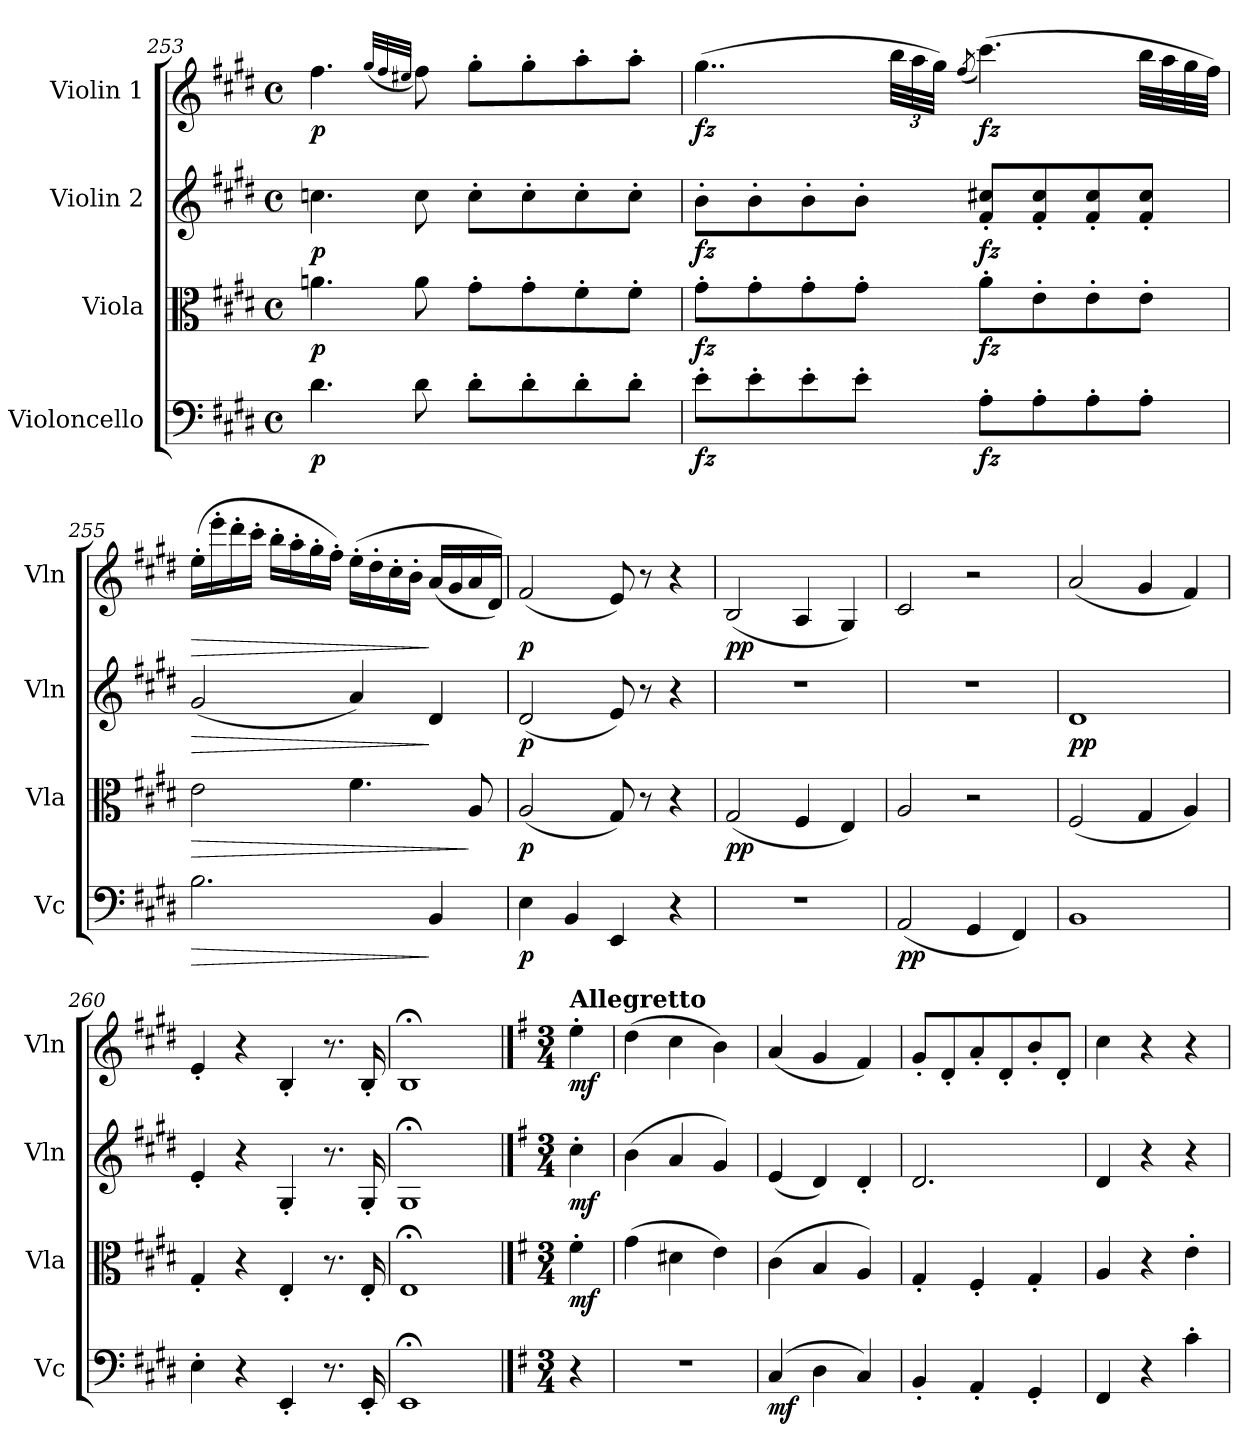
**kern	**dynam	**kern	**dynam	**kern	**dynam	**kern	**dynam
*part4	*part4	*part3	*part3	*part2	*part2	*part1	*part1
*staff4	*staff4	*staff3	*staff3	*staff2	*staff2	*staff1	*staff1
*I"Violoncello	*	*I"Viola	*	*I"Violin 2	*	*I"Violin 1	*
*I'Vc	*	*I'Vla	*	*I'Vln	*	*I'Vln	*
*clefF4	*	*clefC3	*	*clefG2	*	*clefG2	*
*k[f#c#g#d#]	*	*k[f#c#g#d#]	*	*k[f#c#g#d#]	*	*k[f#c#g#d#]	*
*M4/4	*	*M4/4	*	*M4/4	*	*M4/4	*
*met(c)	*	*met(c)	*	*met(c)	*	*met(c)	*
=253	=253	=253	=253	=253	=253	=253	=253
!	!LO:DY:b	!	!LO:DY:b	!	!LO:DY:b	!	!LO:DY:b
4.d#\	p	4.an\	p	4.ccn\	p	4.ff#\	p
.	.	.	.	.	.	(<32qgg#/LLL	.
.	.	.	.	.	.	32qff#/	.
.	.	.	.	.	.	32qee#X/JJJ	.
8d#\	.	8a\	.	8cc\	.	8ff#\)	.
8d#'\L	.	8g#'\L	.	8cc'\L	.	8gg#'\L	.
8d#'\	.	8g#'\	.	8cc'\	.	8gg#'\	.
8d#'\	.	8f#'\	.	8cc'\	.	8aa'\	.
8d#'\J	.	8f#'\J	.	8cc'\J	.	8aa'\J	.
=254	=254	=254	=254	=254	=254	=254	=254
!	!LO:DY:b	!	!LO:DY:b	!	!LO:DY:b	!	!LO:DY:b
8e'\L	fz	8g#'\L	fz	8b'\L	fz	(>4..gg#\	fz
8e'\	.	8g#'\	.	8b'\	.	.	.
8e'\	.	8g#'\	.	8b'\	.	.	.
8e'\J	.	8g#'\J	.	8b'\J	.	.	.
*	*	*	*	*	*	*Xbrackettup	*
.	.	.	.	.	.	48bb\LLL	.
.	.	.	.	.	.	48aa\	.
.	.	.	.	.	.	48gg#\JJJ)	.
.	.	.	.	.	.	(<8qff#/	.
!	!LO:DY:b	!	!LO:DY:b	!	!LO:DY:b	!	!LO:DY:b
8A'\L	fz	8a'\L	fz	8f#/' 8cc#X/'L	fz	(>4.ccc#\)	fz
8A'\	.	8e'\	.	8f#/' 8cc#/'	.	.	.
8A'\	.	8e'\	.	8f#/' 8cc#/'	.	.	.
8A'\J	.	8e'\J	.	8f#/' 8cc#/'J	.	32bb\LLL	.
.	.	.	.	.	.	32aa\	.
.	.	.	.	.	.	32gg#\	.
.	.	.	.	.	.	32ff#\JJJ)	.
!!LO:LB:g=z
=255	=255	=255	=255	=255	=255	=255	=255
!	!LO:HP:b	!	!LO:HP:b	!	!LO:HP:b	!	!LO:HP:b
2.B\	>	2e\	>	(<2g#/	>	(>16ee'\LL	>
.	.	.	.	.	.	16eee'\	.
.	.	.	.	.	.	16ddd#'\	.
.	.	.	.	.	.	16ccc#'\JJ	.
.	.	.	.	.	.	16bb'\LL	.
.	.	.	.	.	.	16aa'\	.
.	.	.	.	.	.	16gg#'\	.
.	.	.	.	.	.	16ff#'\JJ)	.
.	.	4.f#\	.	4a/)	.	(>16ee'\LL	.
.	.	.	.	.	.	16dd#'\	.
.	.	.	.	.	.	16cc#'\	.
.	.	.	.	.	.	16b'\JJ	.
4BB/	]	.	.	4d#/	]	(<16a/LL	]
.	.	.	.	.	.	16g#/	.
.	.	8A/	]	.	.	16a/	.
.	.	.	.	.	.	16d#/JJ))	.
=256	=256	=256	=256	=256	=256	=256	=256
!	!LO:DY:b	!	!LO:DY:b	!	!LO:DY:b	!	!LO:DY:b
4E\	p	(<2A/	p	(<2d#/	p	(<2f#/	p
4BB/	.	.	.	.	.	.	.
4EE/	.	8G#/)	.	8e/)	.	8e/)	.
.	.	8r	.	8r	.	8r	.
4r	.	4r	.	4r	.	4r	.
=257	=257	=257	=257	=257	=257	=257	=257
!	!	!	!LO:DY:b	!	!	!	!LO:DY:b
1r	.	(<2G#/	pp	1r	.	(<2B/	pp
.	.	4F#/	.	.	.	4A/	.
.	.	4E/)	.	.	.	4G#/)	.
=258	=258	=258	=258	=258	=258	=258	=258
!	!LO:DY:b	!	!	!	!	!	!
(<2AA/	pp	2A/	.	1r	.	2c#/	.
4GG#/	.	2r	.	.	.	2r	.
4FF#/)	.	.	.	.	.	.	.
=259	=259	=259	=259	=259	=259	=259	=259
!	!	!	!	!	!LO:DY:b	!	!
1BB	.	(<2F#/	.	1d#	pp	(<2a/	.
.	.	4G#/	.	.	.	4g#/	.
.	.	4A/)	.	.	.	4f#/)	.
=260	=260	=260	=260	=260	=260	=260	=260
4E'\	.	4G#'/	.	4e'/	.	4e'/	.
4r	.	4r	.	4r	.	4r	.
4EE'/	.	4E'/	.	4G#'/	.	4B'/	.
8.r	.	8.r	.	8.r	.	8.r	.
16EE'/	.	16E'/	.	16G#'/	.	16B'/	.
=261	=261	=261	=261	=261	=261	=261	=261
1EE;<	.	1E;<	.	1G#;<	.	1B;<	.
!!LO:PB:g=z
==261X1	==261X1	==261X1	==261X1	==261X1	==261X1	==261X1	==261X1
*k[f#]	*	*k[f#]	*	*k[f#]	*	*k[f#]	*
*M3/4	*	*M3/4	*	*M3/4	*	*M3/4	*
!	!	!	!	!	!	!LO:TX:a:B:t=Allegretto	!
!	!	!	!LO:DY:b	!	!LO:DY:b	!	!LO:DY:b
4r	.	4f#'\	mf	4cc'\	mf	4ee'\	mf
=262	=262	=262	=262	=262	=262	=262	=262
2.r	.	(>4g\	.	(>4b\	.	(>4dd\	.
.	.	4d#X\	.	4a/	.	4cc\	.
.	.	4e\)	.	4g/)	.	4b\)	.
=263	=263	=263	=263	=263	=263	=263	=263
!	!LO:DY:b	!	!	!	!	!	!
(>4C/	mf	(>4c\	.	(<4e/	.	(<4a/	.
4D\	.	4B/	.	4d/)	.	4g/	.
4C/)	.	4A/)	.	4d'/	.	4f#/)	.
=264	=264	=264	=264	=264	=264	=264	=264
4BB'/	.	4G'/	.	2.d/	.	8g'/L	.
.	.	.	.	.	.	8d'/	.
4AA'/	.	4F#'/	.	.	.	8a'/	.
.	.	.	.	.	.	8d'/	.
4GG'/	.	4G'/	.	.	.	8b'/	.
.	.	.	.	.	.	8d'/J	.
=265	=265	=265	=265	=265	=265	=265	=265
4FF#/	.	4A/	.	4d/	.	4cc\	.
4r	.	4r	.	4r	.	4r	.
4c'\	.	4e'\	.	4r	.	4r	.
=	=	=	=	=	=	=	=
*-	*-	*-	*-	*-	*-	*-	*-
